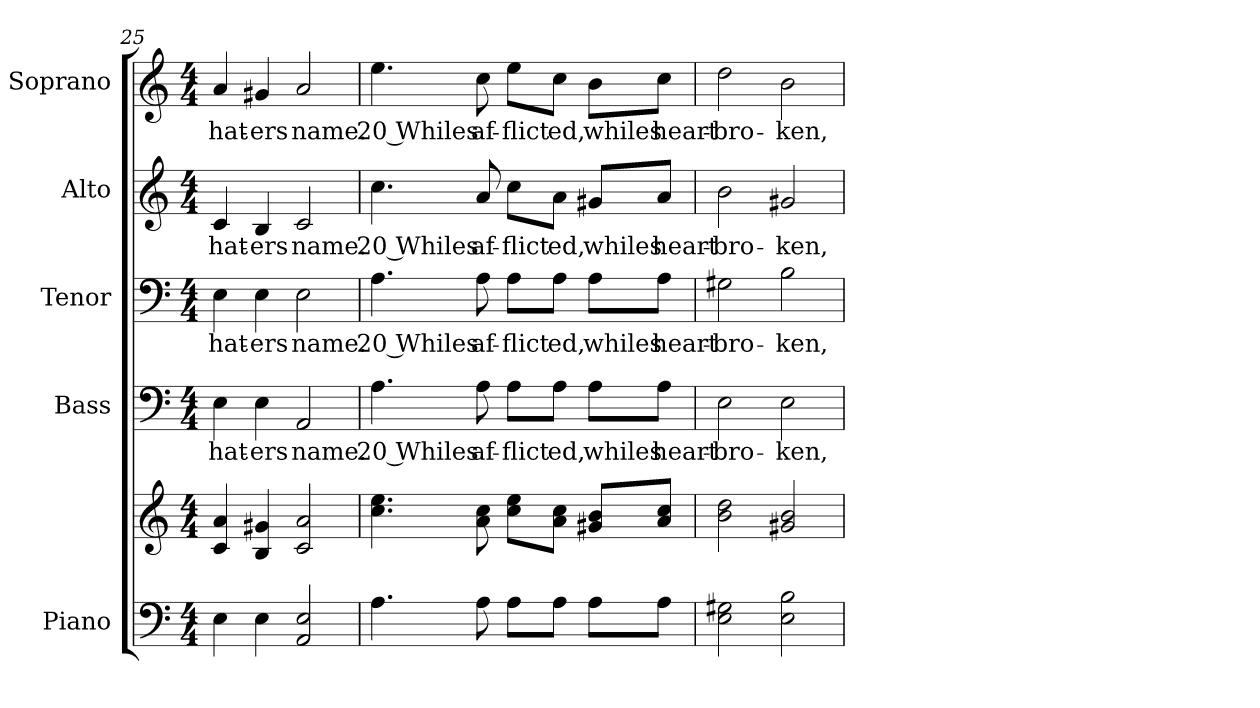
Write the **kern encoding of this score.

**kern	**kern	**kern	**text	**kern	**text	**kern	**text	**kern	**text
*part5	*part5	*part4	*part4	*part3	*part3	*part2	*part2	*part1	*part1
*staff6	*staff5	*staff4	*staff4	*staff3	*staff3	*staff2	*staff2	*staff1	*staff1
*I"Piano	*	*I"Bass	*	*I"Tenor	*	*I"Alto	*	*I"Soprano	*
*I'Pno.	*	*I'B.	*	*I'T.	*	*I'A.	*	*I'S.	*
!!LO:PB:g=z
*clefF4	*clefG2	*clefF4	*	*clefF4	*	*clefG2	*	*clefG2	*
*k[]	*k[]	*k[]	*	*k[]	*	*k[]	*	*k[]	*
*C:	*C:	*C:	*	*C:	*	*C:	*	*C:	*
*M4/4	*M4/4	*M4/4	*	*M4/4	*	*M4/4	*	*M4/4	*
=25	=25	=25	=25	=25	=25	=25	=25	=25	=25
!	!	!	!LO:LY:b:color=#000000	!	!	!	!	!	!
!	!	!	!	!	!LO:LY:b:color=#000000	!	!	!	!
!	!	!	!	!	!	!	!LO:LY:b:color=#000000	!	!
!	!	!	!	!	!	!	!	!	!LO:LY:b:color=#000000
4Ei\	4ci/ 4ai	4Ei\	hat-	4Ei\	hat-	4ci/	hat-	4ai/	hat-
!	!	!	!LO:LY:b:color=#000000	!	!	!	!	!	!
!	!	!	!	!	!LO:LY:b:color=#000000	!	!	!	!
!	!	!	!	!	!	!	!LO:LY:b:color=#000000	!	!
!	!	!	!	!	!	!	!	!	!LO:LY:b:color=#000000
4Ei\	4Bi/ 4g#Xi	4Ei\	-ers	4Ei\	-ers	4Bi/	-ers	4g#Xi/	-ers
!	!	!	!LO:LY:b:color=#000000	!	!	!	!	!	!
!	!	!	!	!	!LO:LY:b:color=#000000	!	!	!	!
!	!	!	!	!	!	!	!LO:LY:b:color=#000000	!	!
!	!	!	!	!	!	!	!	!	!LO:LY:b:color=#000000
2AAi/ 2Ei	2ci/ 2ai	2AAi/	name.	2Ei\	name.	2ci/	name.	2ai/	name.
=26	=26	=26	=26	=26	=26	=26	=26	=26	=26
!	!	!	!LO:LY:b:color=#000000	!	!	!	!	!	!
!	!	!	!	!	!LO:LY:b:color=#000000	!	!	!	!
!	!	!	!	!	!	!	!LO:LY:b:color=#000000	!	!
!	!	!	!	!	!	!	!	!	!LO:LY:b:color=#000000
4.Ai\	4.cci\ 4.eei	4.Ai\	20 Whiles	4.Ai\	20 Whiles	4.cci\	20 Whiles	4.eei\	20 Whiles
!	!	!	!LO:LY:b:color=#000000	!	!	!	!	!	!
!	!	!	!	!	!LO:LY:b:color=#000000	!	!	!	!
!	!	!	!	!	!	!	!LO:LY:b:color=#000000	!	!
!	!	!	!	!	!	!	!	!	!LO:LY:b:color=#000000
8Ai\	8ai\ 8cci	8Ai\	af-	8Ai\	af-	8ai/	af-	8cci\	af-
!	!	!	!LO:LY:b:color=#000000	!	!	!	!	!	!
!	!	!	!	!	!LO:LY:b:color=#000000	!	!	!	!
!	!	!	!	!	!	!	!LO:LY:b:color=#000000	!	!
!	!	!	!	!	!	!	!	!	!LO:LY:b:color=#000000
8Ai\L	8cci\ 8eei\L	8Ai\L	-flict	8Ai\L	-flict	8cci\L	-flict	8eei\L	-flict
!	!	!	!LO:LY:b:color=#000000	!	!	!	!	!	!
!	!	!	!	!	!LO:LY:b:color=#000000	!	!	!	!
!	!	!	!	!	!	!	!LO:LY:b:color=#000000	!	!
!	!	!	!	!	!	!	!	!	!LO:LY:b:color=#000000
8Ai\J	8ai\ 8cci\J	8Ai\J	ed,	8Ai\J	ed,	8ai\J	ed,	8cci\J	ed,
!	!	!	!LO:LY:b:color=#000000	!	!	!	!	!	!
!	!	!	!	!	!LO:LY:b:color=#000000	!	!	!	!
!	!	!	!	!	!	!	!LO:LY:b:color=#000000	!	!
!	!	!	!	!	!	!	!	!	!LO:LY:b:color=#000000
8Ai\L	8g#Xi/ 8bi/L	8Ai\L	whiles	8Ai\L	whiles	8g#Xi/L	whiles	8bi\L	whiles
!	!	!	!LO:LY:b:color=#000000	!	!	!	!	!	!
!	!	!	!	!	!LO:LY:b:color=#000000	!	!	!	!
!	!	!	!	!	!	!	!LO:LY:b:color=#000000	!	!
!	!	!	!	!	!	!	!	!	!LO:LY:b:color=#000000
8Ai\J	8ai/ 8cci/J	8Ai\J	heart-	8Ai\J	heart-	8ai/J	heart-	8cci\J	heart-
!!LO:LB:g=z
=27	=27	=27	=27	=27	=27	=27	=27	=27	=27
!	!	!	!LO:LY:b:color=#000000	!	!	!	!	!	!
!	!	!	!	!	!LO:LY:b:color=#000000	!	!	!	!
!	!	!	!	!	!	!	!LO:LY:b:color=#000000	!	!
!	!	!	!	!	!	!	!	!	!LO:LY:b:color=#000000
2Ei\ 2G#Xi	2bi\ 2ddi	2Ei\	-bro-	2G#Xi\	-bro-	2bi\	-bro-	2ddi\	-bro-
!	!	!	!LO:LY:b:color=#000000	!	!	!	!	!	!
!	!	!	!	!	!LO:LY:b:color=#000000	!	!	!	!
!	!	!	!	!	!	!	!LO:LY:b:color=#000000	!	!
!	!	!	!	!	!	!	!	!	!LO:LY:b:color=#000000
2Ei\ 2Bi	2g#Xi/ 2bi	2Ei\	-ken,	2Bi\	-ken,	2g#Xi/	-ken,	2bi\	-ken,
=	=	=	=	=	=	=	=	=	=
*-	*-	*-	*-	*-	*-	*-	*-	*-	*-
